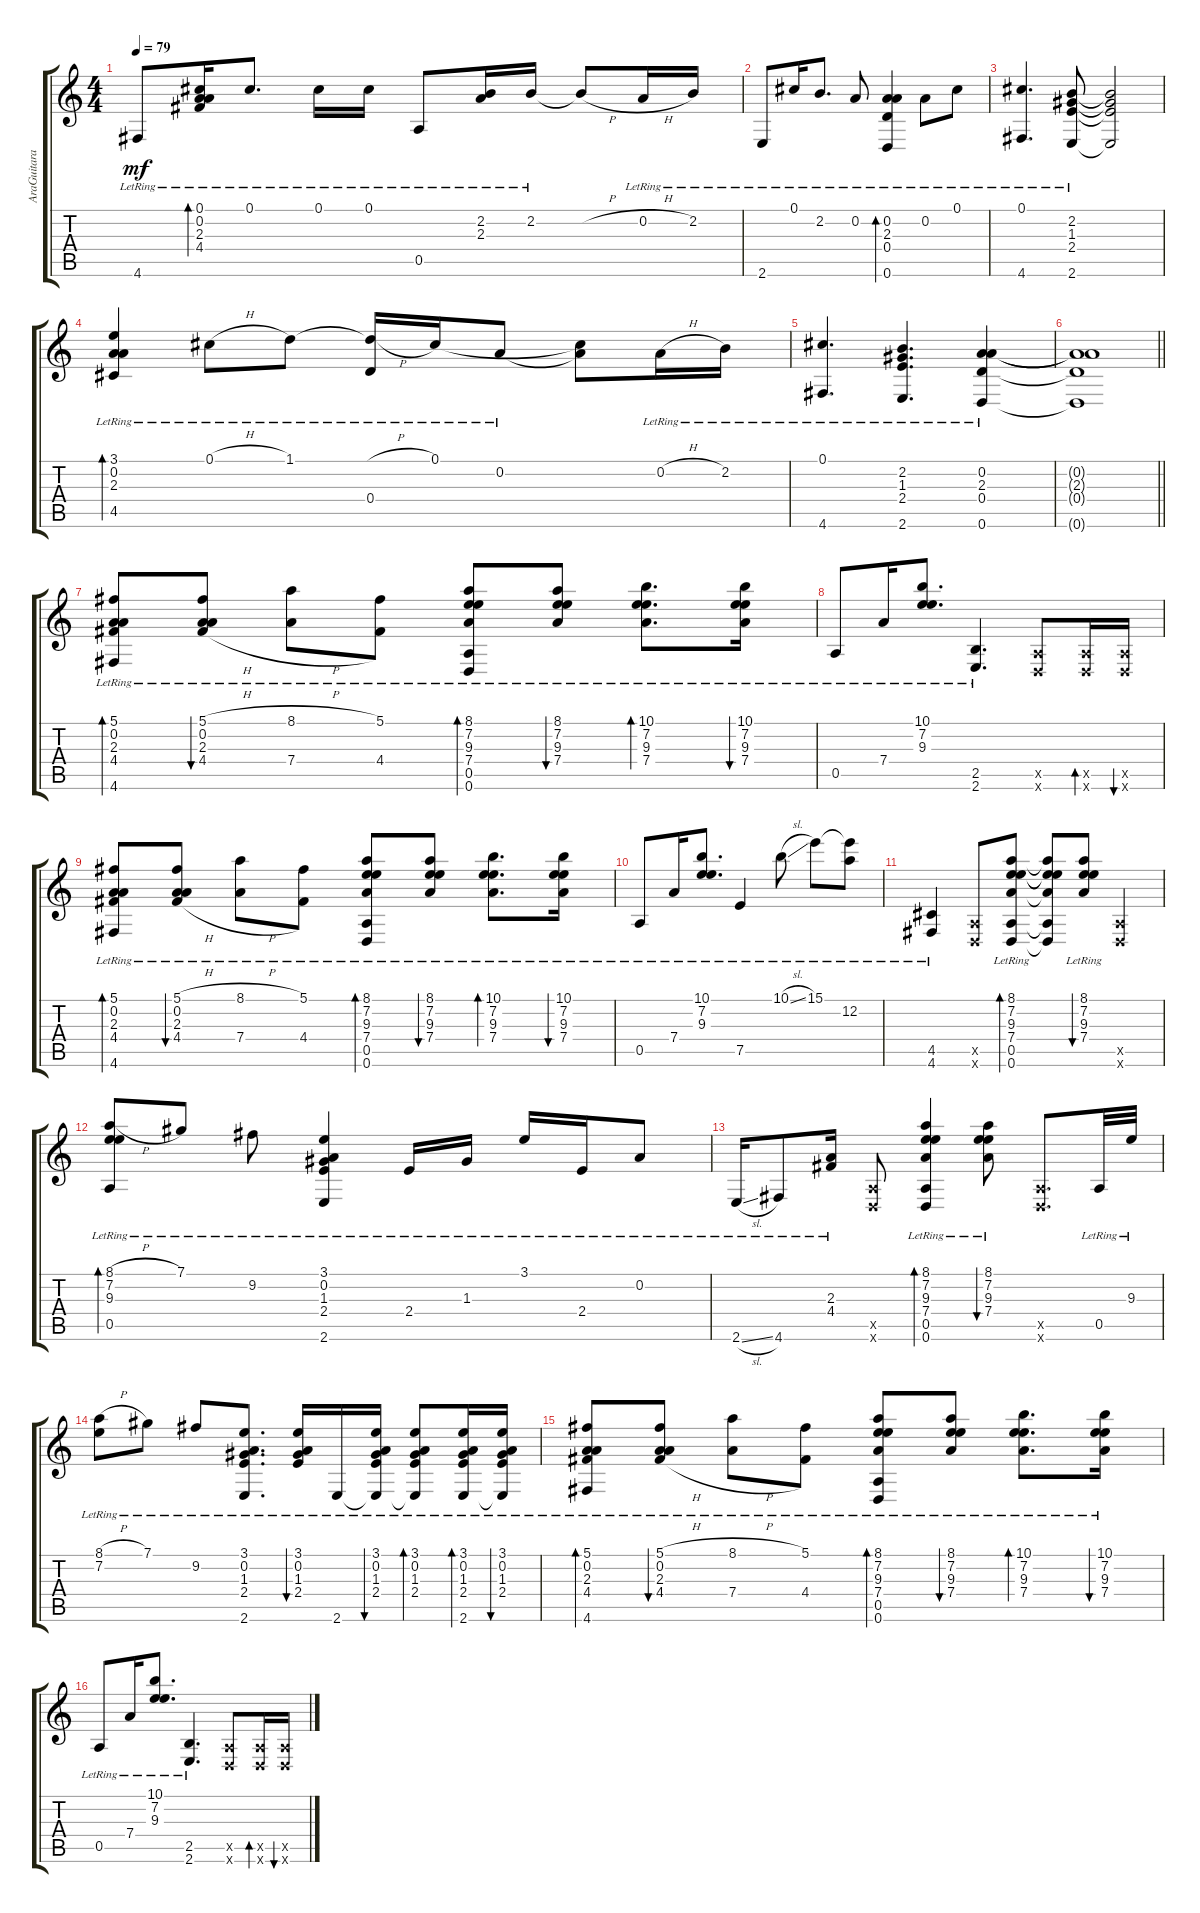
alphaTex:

\track ("AraGuitara" "AraGuitara") {instrument electricguitarjazz}
\staff {score tabs}
\tuning (Db4 A3 G3 D3 A2 D2) {hide}
\ts (4 4)
\tempo 79
\clef g2
\ks c
4.6{lr}.8{dy mf} (0.1{lr} 0.2{lr} 2.3{lr} 4.4{lr}).16{bd 60} 0.1{lr}.8{d} 0.1{lr}.16 0.1{lr}.16 0.5{lr}.8 (2.2{lr} 2.3{lr}).16 2.2{lr}.16 2.2{h t}.8 0.2{h lr}.16 2.2{lr}.16 |
2.6{lr}.8 0.1{lr}.16 2.2{lr}.8{d} 0.2{lr}.8 (0.2{lr} 2.3{lr} 0.4{lr} 0.6{lr}).4{bd 30} 0.2{lr}.8 0.1{lr}.8 |
(0.1{lr} 4.6{lr}).4{d} (2.2{lr} 1.3{lr} 2.4{lr} 2.6{lr}).8 (2.2{t} 1.3{t} 2.4{t} 2.6{t}).2 |
(3.1{lr} 0.2{lr} 2.3{lr} 4.5{lr}).4{bd 120} 0.1{h lr}.8 1.1{lr}.8 (1.1{h t} 0.4{lr}).16 0.1{lr}.16 0.2{lr}.8 (0.1{t} 0.2{t}).8 0.2{h lr}.16 2.2{lr}.16 |
(0.1{lr} 4.6{lr}).4{d} (2.2{lr} 1.3{lr} 2.4{lr} 2.6{lr}).4{d} (0.2{lr} 2.3{lr} 0.4{lr} 0.6{lr}).4 |
\barLineRight lightlight
(0.2{t} 2.3{t} 0.4{t} 0.6{t}).1 |
(5.1{lr} 0.2{lr} 2.3{lr} 4.4{lr} 4.6{lr}).8{bd 30} (5.1{h lr} 0.2{lr} 2.3{lr} 4.4{h lr}).8{bu 30} (8.1{h lr} 7.4{h lr}).8 (5.1{lr} 4.4{lr}).8 (8.1{lr} 7.2{lr} 9.3{lr} 7.4{lr} 0.5{lr} 0.6{lr}).8{bd 30} (8.1{lr} 7.2{lr} 9.3{lr} 7.4{lr}).8{bu 30} (10.1{lr} 7.2{lr} 9.3{lr} 7.4{lr}).8{d bd 30} (10.1{lr} 7.2{lr} 9.3{lr} 7.4{lr}).16{bu 60} |
0.5{lr}.8 7.4{lr}.16 (10.1{lr} 7.2{lr} 9.3{lr}).8{d} (2.5{lr} 2.6{lr}).4{d} (0.5{x} 0.6{x}).8 (0.5{x} 0.6{x}).16{bd 30} (0.5{x} 0.6{x}).16{bu 30} |
(5.1{lr} 0.2{lr} 2.3{lr} 4.4{lr} 4.6{lr}).8{bd 30} (5.1{h lr} 0.2{lr} 2.3{lr} 4.4{h lr}).8{bu 30} (8.1{h lr} 7.4{h lr}).8 (5.1{lr} 4.4{lr}).8 (8.1{lr} 7.2{lr} 9.3{lr} 7.4{lr} 0.5{lr} 0.6{lr}).8{bd 30} (8.1{lr} 7.2{lr} 9.3{lr} 7.4{lr}).8{bu 30} (10.1{lr} 7.2{lr} 9.3{lr} 7.4{lr}).8{d bd 30} (10.1{lr} 7.2{lr} 9.3{lr} 7.4{lr}).16{bu 60} |
0.5{lr}.8 7.4{lr}.16 (10.1{lr} 7.2{lr} 9.3{lr}).8{d} 7.5{lr}.4 10.1{sl lr}.8 15.1{lr}.8 (15.1{t} 12.2{lr}).8 |
(4.5{lr} 4.6{lr}).4 (0.5{x} 0.6{x}).8 (8.1{lr} 7.2{lr} 9.3{lr} 7.4{lr} 0.5{lr} 0.6{lr}).8{bd 30} (8.1{t} 7.2{t} 9.3{t} 7.4{t} 0.5{t} 0.6{t}).8 (8.1{lr} 7.2{lr} 9.3{lr} 7.4{lr}).8{bu 30} (0.5{x} 0.6{x}).4 |
(8.1{h lr} 7.2{lr} 9.3{lr} 0.5{lr}).8{bd 60} 7.1{lr}.8 9.2{lr}.8 (3.1{lr} 0.2{lr} 1.3{lr} 2.4{lr} 2.6{lr}).4 2.4{lr}.16 1.3{lr}.16 3.1{lr}.16 2.4{lr}.16 0.2{lr}.8 |
2.6{sl lr}.16 4.6{lr}.8 (2.3{lr} 4.4{lr}).16 (0.5{x} 0.6{x}).8 (8.1{lr} 7.2{lr} 9.3{lr} 7.4{lr} 0.5{lr} 0.6{lr}).4{bd 30} (8.1{lr} 7.2{lr} 9.3{lr} 7.4{lr}).8{bu 30} (0.5{x} 0.6{x}).8{d} 0.5{lr}.32 9.3{lr}.32 |
(8.1{h lr} 7.2{lr}).8 7.1{lr}.8 9.2{lr}.8 (3.1{lr} 0.2{lr} 1.3{lr} 2.4{lr} 2.6{lr}).8{d} (3.1{lr} 0.2{lr} 1.3{lr} 2.4{lr}).16{bu 30} 2.6{lr}.16 (3.1{lr} 0.2{lr} 1.3{lr} 2.4{lr} 2.6{t}).16{bu 30} (3.1{lr} 0.2{lr} 1.3{lr} 2.4{lr} 2.6{t}).8{bd 30} (3.1{lr} 0.2{lr} 1.3{lr} 2.4{lr} 2.6{lr}).16{bd 30} (3.1{lr} 0.2{lr} 1.3{lr} 2.4{lr} 2.6{t}).16{bu 30} |
(5.1{lr} 0.2{lr} 2.3{lr} 4.4{lr} 4.6{lr}).8{bd 30} (5.1{h lr} 0.2{lr} 2.3{lr} 4.4{h lr}).8{bu 30} (8.1{h lr} 7.4{h lr}).8 (5.1{lr} 4.4{lr}).8 (8.1{lr} 7.2{lr} 9.3{lr} 7.4{lr} 0.5{lr} 0.6{lr}).8{bd 30} (8.1{lr} 7.2{lr} 9.3{lr} 7.4{lr}).8{bu 30} (10.1{lr} 7.2{lr} 9.3{lr} 7.4{lr}).8{d bd 30} (10.1{lr} 7.2{lr} 9.3{lr} 7.4{lr}).16{bu 60} |
0.5{lr}.8 7.4{lr}.16 (10.1{lr} 7.2{lr} 9.3{lr}).8{d} (2.5{lr} 2.6{lr}).4{d} (0.5{x} 0.6{x}).8 (0.5{x} 0.6{x}).16{bd 30} (0.5{x} 0.6{x}).16{bu 30}
